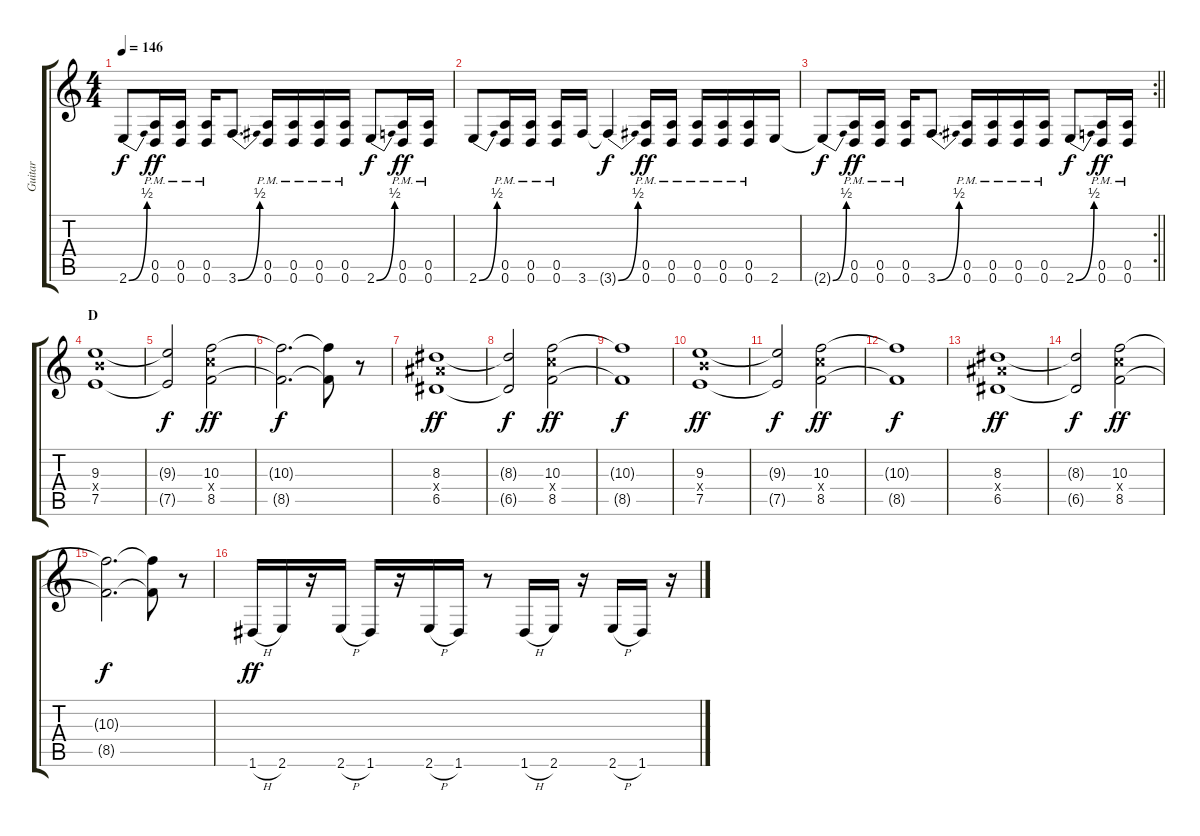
\track ("Guitar" "Guitar") {instrument distortionguitar}
\staff {score tabs}
\tuning (E4 B3 G3 D3 A2 D2) {hide}
\ts (4 4)
\tempo 146
\clef g2
\ks c
2.6{be (bend 0 0 60 2) t}.8{dy f} (0.5{pm} 0.6{pm}).16{dy ff} (0.5{pm} 0.6{pm}).16 (0.5{pm} 0.6{pm}).16 3.6{be (bend 0 0 60 2)}.8{d} (0.5{pm} 0.6{pm}).16 (0.5{pm} 0.6{pm}).16 (0.5{pm} 0.6{pm}).16 (0.5{pm} 0.6{pm}).16 2.6{be (bend 0 0 60 2)}.8{dy f} (0.5{pm} 0.6{pm}).16{dy ff} (0.5{pm} 0.6{pm}).16 |
2.6{be (bend 0 0 60 2)}.8 (0.5{pm} 0.6{pm}).16 (0.5{pm} 0.6{pm}).16 (0.5{pm} 0.6{pm}).16 3.6.16 3.6{be (bend 0 0 60 2) t}.4{dy f} (0.5{pm} 0.6{pm}).16{dy ff} (0.5{pm} 0.6{pm}).16 (0.5{pm} 0.6{pm}).16 (0.5{pm} 0.6{pm}).16 (0.5{pm} 0.6{pm}).16 2.6.16 |
\rc 2
\barLineRight lightlight
2.6{be (bend 0 0 60 2) t}.8{dy f} (0.5{pm} 0.6{pm}).16{dy ff} (0.5{pm} 0.6{pm}).16 (0.5{pm} 0.6{pm}).16 3.6{be (bend 0 0 60 2)}.8{d} (0.5{pm} 0.6{pm}).16 (0.5{pm} 0.6{pm}).16 (0.5{pm} 0.6{pm}).16 (0.5{pm} 0.6{pm}).16 2.6{be (bend 0 0 60 2)}.8{dy f} (0.5{pm} 0.6{pm}).16{dy ff} (0.5{pm} 0.6{pm}).16 |
\section ("" "D")
(9.3 9.4{x} 7.5).1 |
(9.3{t} 7.5{t}).2{dy f} (10.3 10.4{x} 8.5).2{dy ff} |
(10.3{t} 8.5{t}).2{d dy f} (10.3{t} 8.5{t}).8 r.8 |
(8.3 8.4{x} 6.5).1{dy ff} |
(8.3{t} 6.5{t}).2{dy f} (10.3 10.4{x} 8.5).2{dy ff} |
(10.3{t} 8.5{t}).1{dy f} |
(9.3 9.4{x} 7.5).1{dy ff} |
(9.3{t} 7.5{t}).2{dy f} (10.3 10.4{x} 8.5).2{dy ff} |
(10.3{t} 8.5{t}).1{dy f} |
(8.3 8.4{x} 6.5).1{dy ff} |
(8.3{t} 6.5{t}).2{dy f} (10.3 10.4{x} 8.5).2{dy ff} |
(10.3{t} 8.5{t}).2{d dy f} (10.3{t} 8.5{t}).8 r.8 |
1.6{h}.16{dy ff} 2.6.16 r.16 2.6{h}.16 1.6.16 r.16 2.6{h}.16 1.6.16 r.8 1.6{h}.16 2.6.16 r.16 2.6{h}.16 1.6.16 r.16
